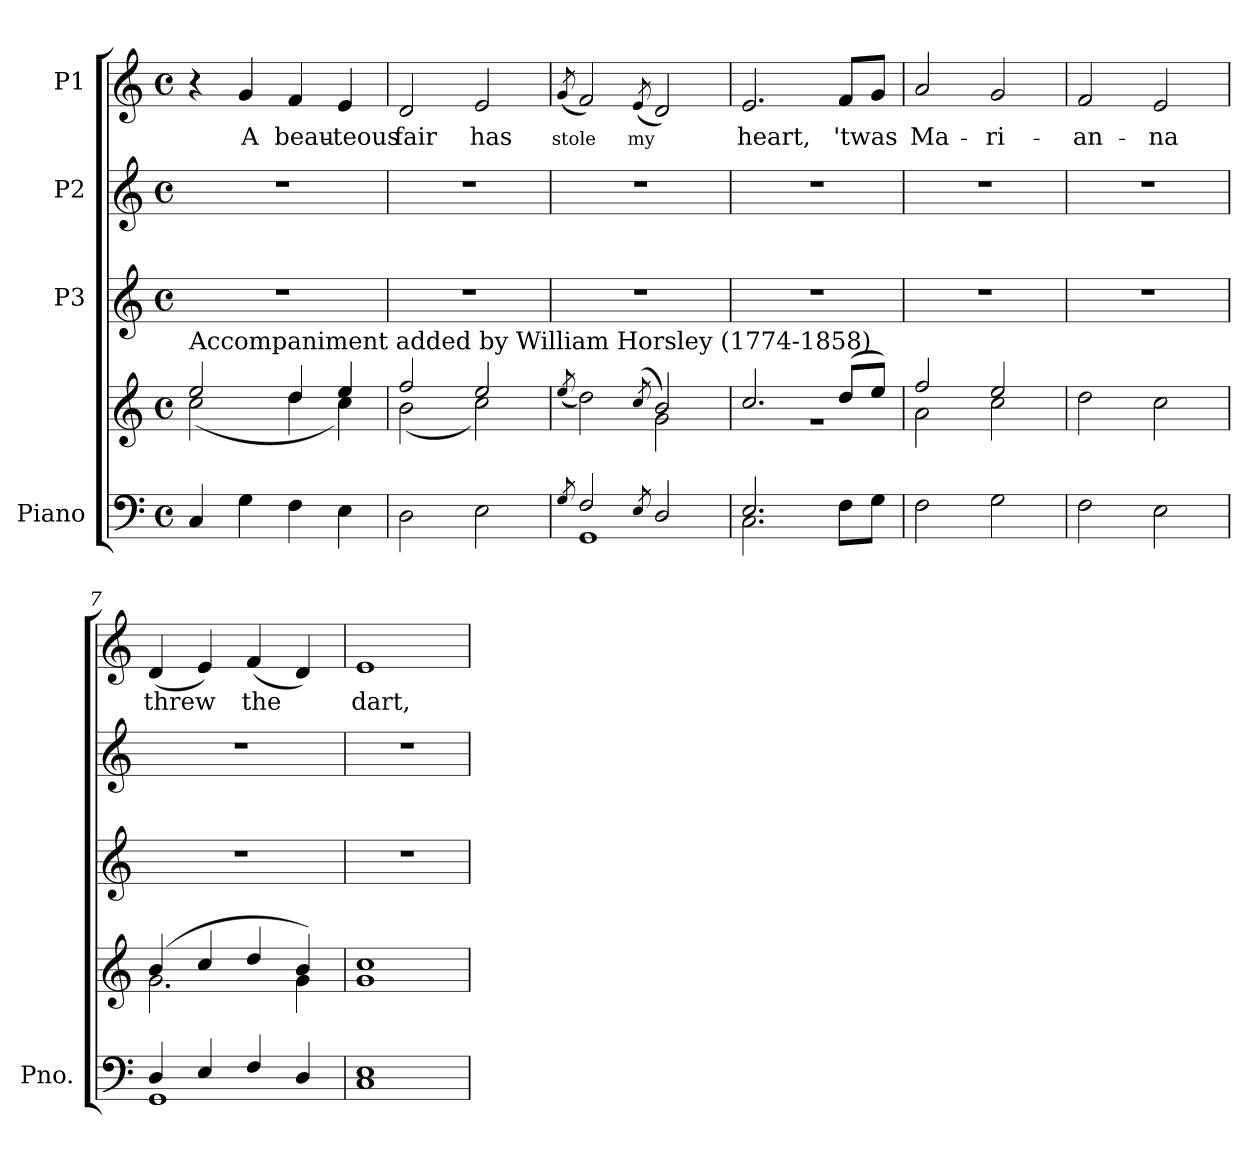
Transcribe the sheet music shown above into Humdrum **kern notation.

**kern	**kern	**kern	**kern	**kern	**text
*part4	*part4	*part3	*part2	*part1	*part1
*staff5	*staff4	*staff3	*staff2	*staff1	*staff1
*I"Piano	*	*I"P3	*I"P2	*I"P1	*
*I'Pno.	*	*	*	*	*
!!LO:PB:g=z
*clefF4	*clefG2	*clefG2	*clefG2	*clefG2	*
*k[]	*k[]	*k[]	*k[]	*k[]	*
*C:	*C:	*C:	*C:	*C:	*
*M4/4	*M4/4	*M4/4	*M4/4	*M4/4	*
*met(c)	*met(c)	*met(c)	*met(c)	*met(c)	*
=1	=1	=1	=1	=1	=1
*	*^	*	*	*	*
!	!LO:TX:a:t=Accompaniment added by William Horsley (1774-1858)	!	!	!	!	!
4Ci/	2eei/	(2cci\	1r	1r	4r	.
!	!	!	!	!	!	!LO:LY:b:color=#000000
4Gi\	.	.	.	.	4gi/	A
!	!	!	!	!	!	!LO:LY:b:color=#000000
4Fi\	4ddi/	4ddi\	.	.	4fi/	beau-
!	!	!	!	!	!	!LO:LY:b:color=#000000
4Ei\	4eei/	4cci\)	.	.	4ei/	-teous
=2	=2	=2	=2	=2	=2	=2
!	!	!	!	!	!	!LO:LY:b:color=#000000
2Di\	2ffi/	(2bi\	1r	1r	2di/	fair
!	!	!	!	!	!	!LO:LY:b:color=#000000
2Ei\	2eei/	2cci\)	.	.	2ei/	has
=3	=3	=3	=3	=3	=3	=3
!	!	!	!	!	!	!LO:LY:b:color=#000000
8qGi/	(8qeei/	.	.	.	(8qgi/	stole
*^	*	*	*	*	*	*
2Fi/	1GGi	2ddi\)	2ryy	1r	1r	2fi/)	.
!	!	!	!	!	!	!	!LO:LY:b:color=#000000
8qEi/	.	(8qcci/	.	.	.	(8qei/	my
2Di/	.	2bi/)	2gi\	.	.	2di/)	.
=4	=4	=4	=4	=4	=4	=4	=4
!	!	!	!	!	!	!	!LO:LY:b:color=#000000
2.Ei/	2.Ci\	2.cci/	1r	1r	1r	2.ei/	heart,
!	!	!	!	!	!	!	!LO:LY:b:color=#000000
8Fi\L	4ryy	(8ddi/L	.	.	.	8fi/L	'twas
8Gi\J	.	8eei/J)	.	.	.	8gi/J	.
*v	*v	*	*	*	*	*	*
=5	=5	=5	=5	=5	=5	=5
!	!	!	!	!	!	!LO:LY:b:color=#000000
2Fi\	2ffi/	2ai\	1r	1r	2ai/	Ma-
!	!	!	!	!	!	!LO:LY:b:color=#000000
2Gi\	2eei/	2cci\	.	.	2gi/	-ri-
*	*v	*v	*	*	*	*
=6	=6	=6	=6	=6	=6
*	*^	*	*	*	*
!	!	!	!	!	!	!LO:LY:b:color=#000000
*	*v	*v	*	*	*	*
2Fi\	2ddi\	1r	1r	2fi/	-an-
!	!	!	!	!	!LO:LY:b:color=#000000
2Ei\	2cci\	.	.	2ei/	-na
!!LO:LB:g=z
=7	=7	=7	=7	=7	=7
*^	*^	*	*	*	*
!	!	!	!	!	!	!	!LO:LY:b:color=#000000
4Di/	1GGi	(4bi/	2.gi\	1r	1r	(4di/	threw
4Ei/	.	4cci/	.	.	.	4ei/)	.
!	!	!	!	!	!	!	!LO:LY:b:color=#000000
4Fi/	.	4ddi/	.	.	.	(4fi/	the
4Di/	.	4bi/)	4gi\	.	.	4di/)	.
=8	=8	=8	=8	=8	=8	=8	=8
!	!	!	!	!	!	!	!LO:LY:b:color=#000000
1Ei	1Ci	1cci	1gi	1r	1r	1ei	dart,
*v	*v	*	*	*	*	*	*
*	*v	*v	*	*	*	*
=	=	=	=	=	=
*-	*-	*-	*-	*-	*-
